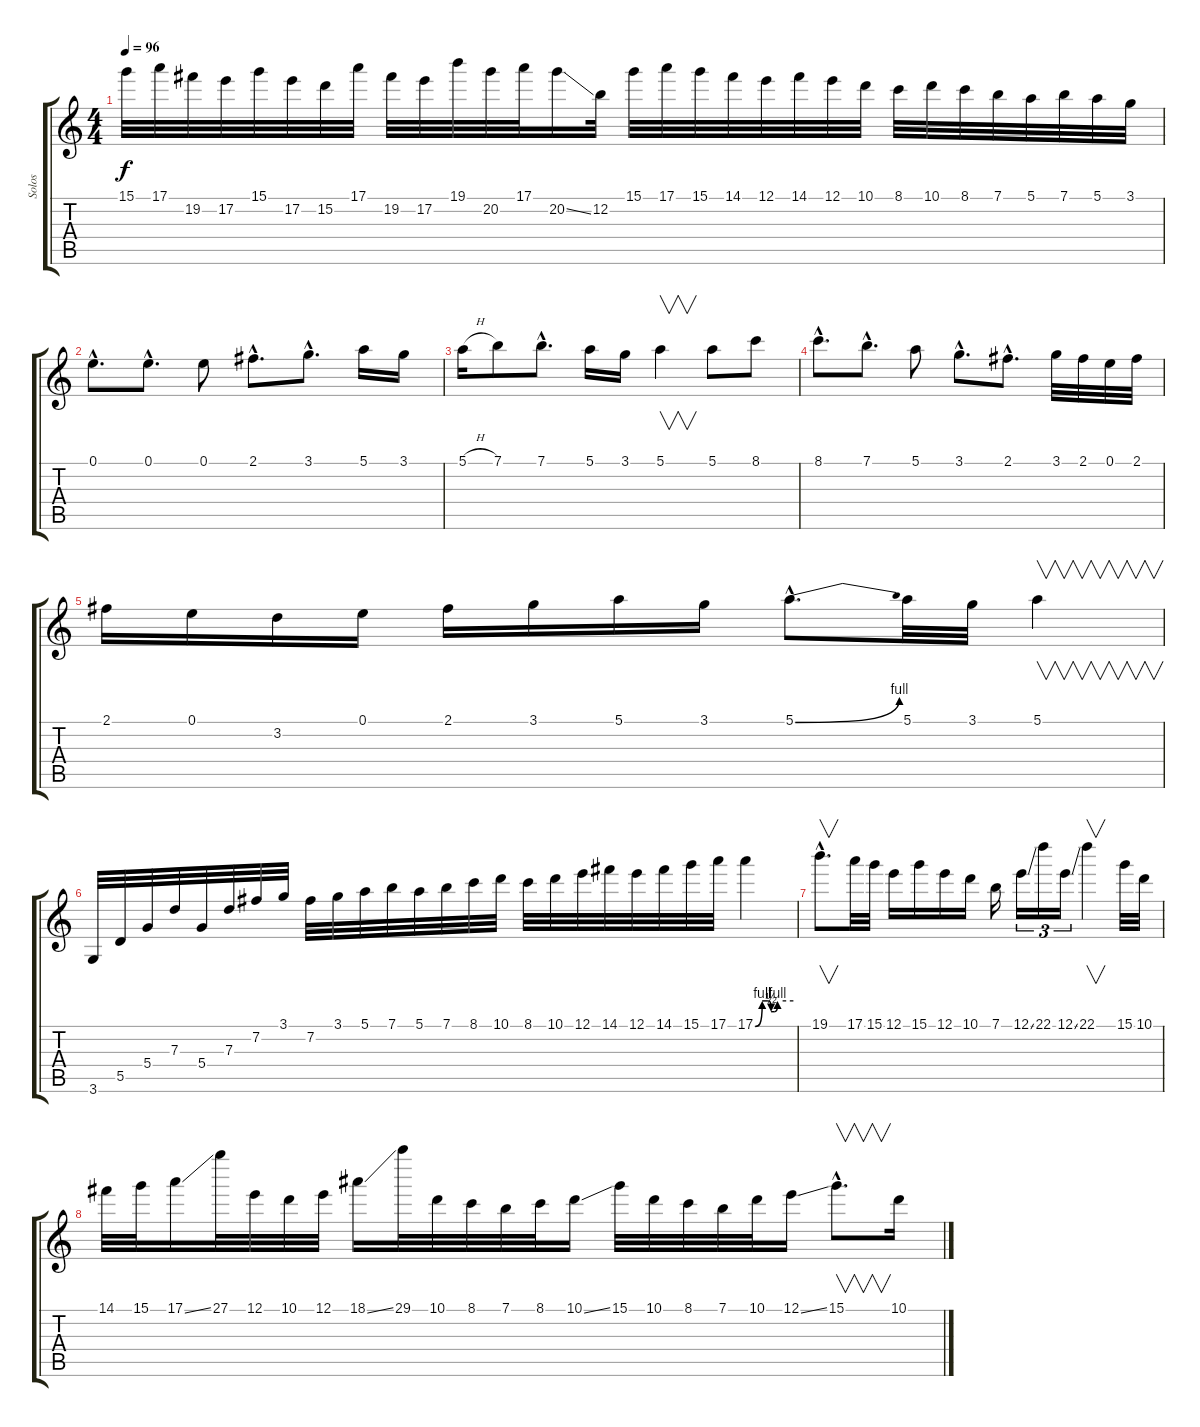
\track ("Solos" "Solos") {instrument distortionguitar}
\staff {score tabs}
\tuning (E4 B3 G3 D3 A2 E2) {hide}
\ts (4 4)
\tempo 96
\clef g2
\ks c
15.1.32{dy f} 17.1.32 19.2.32 17.2.32 15.1.32 17.2.32 15.2.32 17.1.32 19.2.32 17.2.32 19.1.32 20.2.32 17.1.32 20.2{ss}.16 12.2.32 15.1.32 17.1.32 15.1.32 14.1.32 12.1.32 14.1.32 12.1.32 10.1.32 8.1.32 10.1.32 8.1.32 7.1.32 5.1.32 7.1.32 5.1.32 3.1.32 |
0.1{hac}.8{d} 0.1{hac}.8{d} 0.1.8 2.1{hac}.8{d} 3.1{hac}.8{d} 5.1.16 3.1.16 |
5.1{h}.16 7.1.8 7.1{hac}.8{d} 5.1.16 3.1.16 5.1.4{v} 5.1.8 8.1.8 |
8.1{hac}.8{d} 7.1{hac}.8{d} 5.1.8 3.1{hac}.8{d} 2.1{hac}.8{d} 3.1.32 2.1.32 0.1.32 2.1.32 |
2.1.16 0.1.16 3.2.16 0.1.16 2.1.16 3.1.16 5.1.16 3.1.16 5.1{be (bend 0 0 60 4) hac}.8{d} 5.1.32 3.1.32 5.1.4{v} |
3.6.32 5.5.32 5.4.32 7.3.32 5.4.32 7.3.32 7.2.32 3.1.32 7.2.32 3.1.32 5.1.32 7.1.32 5.1.32 7.1.32 8.1.32 10.1.32 8.1.32 10.1.32 12.1.32 14.1.32 12.1.32 14.1.32 15.1.32 17.1.32 17.1{be (custom 0 0 11 4 20 4 25 2 30 2 35 4 60 4)}.4 |
19.1{hac}.8{v d} 17.1.32 15.1.32 12.1.16 15.1.16 12.1.16 10.1.16 7.1.16 12.1{ss}.16{tu (3 2)} 22.1.16{tu (3 2)} 12.1{ss}.16{tu (3 2)} 22.1.4{v} 15.1.32 10.1.32 |
14.1.32 15.1.32 17.1{ss}.16 27.1.32 12.1.32 10.1.32 12.1.32 18.1{ss}.16 29.1.32 10.1.32 8.1.32 7.1.32 8.1.32 10.1{ss}.16 15.1.32 10.1.32 8.1.32 7.1.32 10.1.32 12.1{ss}.16 15.1{hac}.8{v d} 10.1.16
